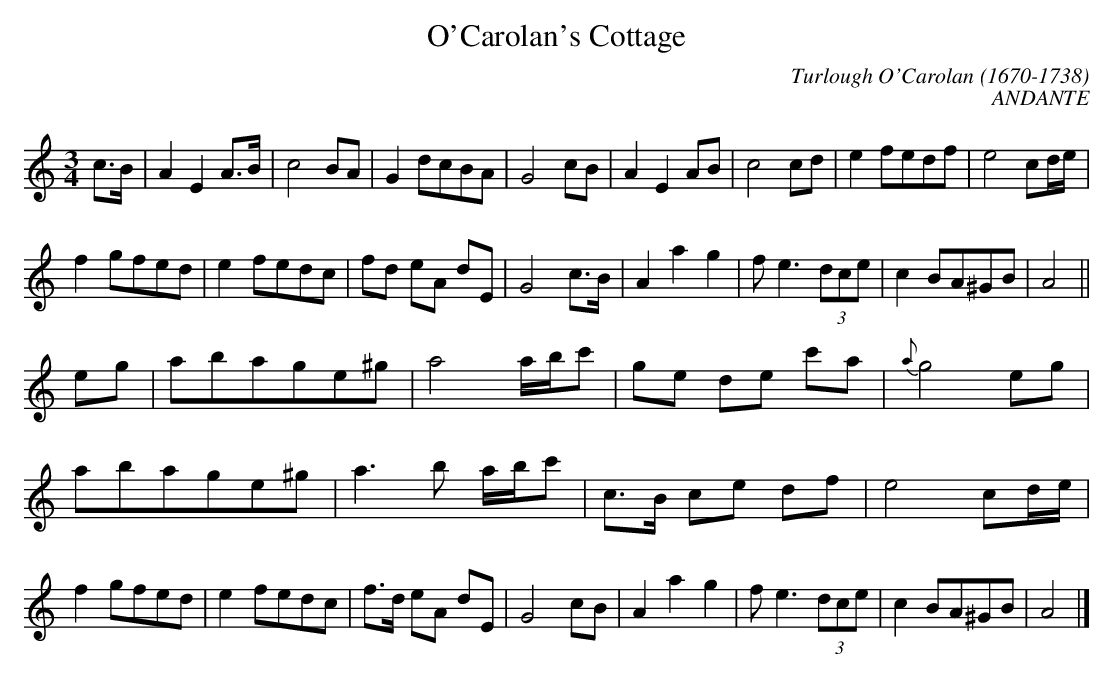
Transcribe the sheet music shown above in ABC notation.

X:1occ
T:O'Carolan's Cottage
C:Turlough O'Carolan (1670-1738)
C:ANDANTE
M:3/4
L:1/8
K:C
c3/2B/2|A2E2A3/2B/2|c4BA|G2dcBA|G4cB|A2E2AB|c4cd|e2fedf|e4cd/2e/2|
f2gfed|e2fedc|fd eA dE|G4c3/2B/2|A2a2g2|f e3 (3dce|c2BA^GB|A4||
eg|abage^g|a4a/2b/2c'|ge de c'a|{a}g4eg|
abage^g|a3b a/2b/2c'|c3/2B/2 ce df|e4cd/2e/2|
f2gfed|e2fedc|f3/2d/2 eA dE|G4cB|A2a2g2|f e3 (3dce|c2BA^GB|A4|]
